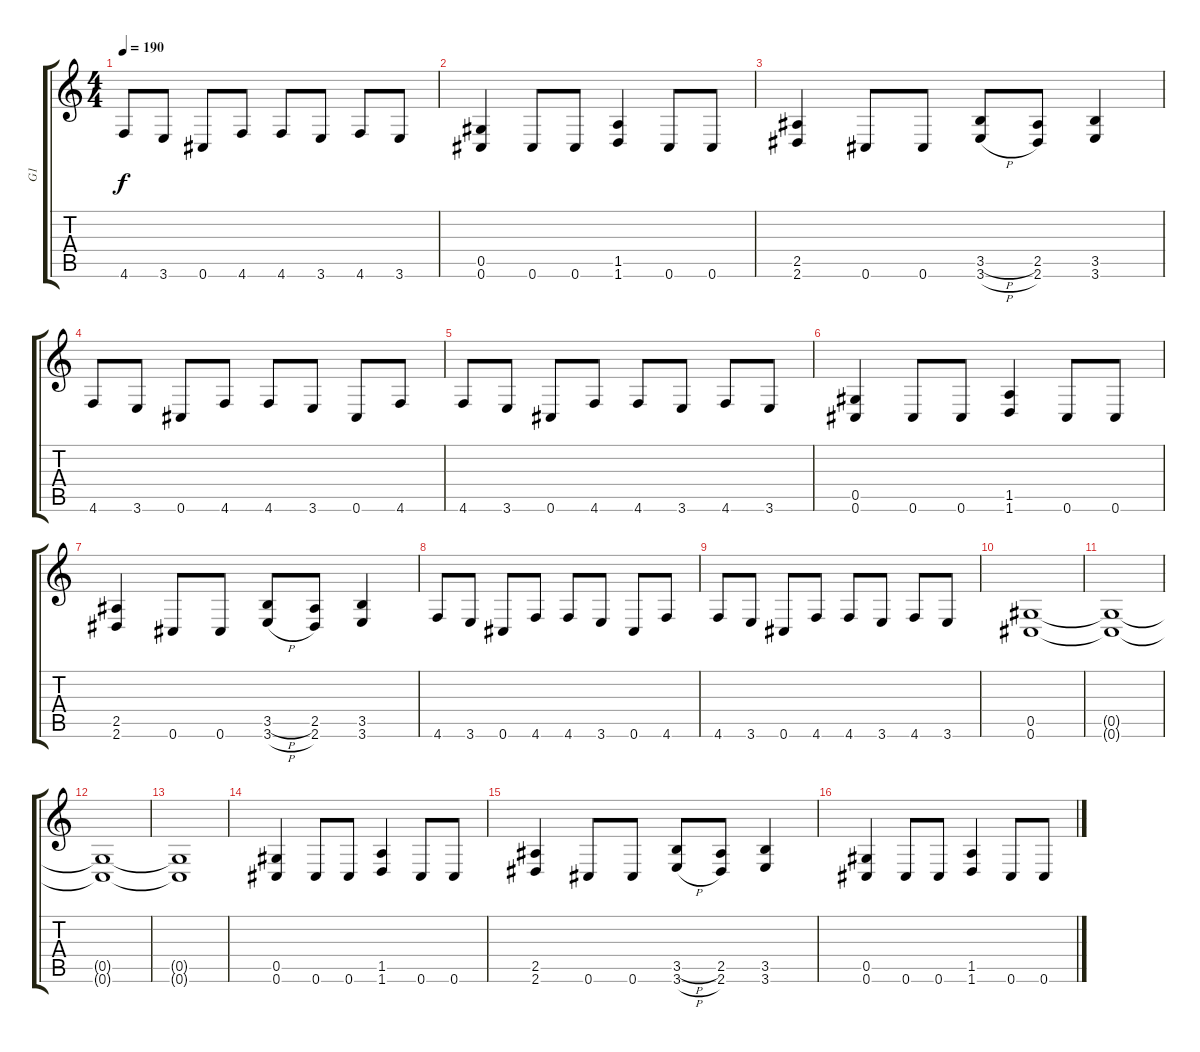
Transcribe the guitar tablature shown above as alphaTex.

\track ("G1" "G1") {instrument distortionguitar}
\staff {score tabs}
\tuning (Eb4 Bb3 Gb3 Db3 Ab2 Db2) {hide}
\ts (4 4)
\tempo 190
\clef g2
\ks c
4.6.8{dy f} 3.6.8 0.6.8 4.6.8 4.6.8 3.6.8 4.6.8 3.6.8 |
(0.5 0.6).4 0.6.8 0.6.8 (1.5 1.6).4 0.6.8 0.6.8 |
(2.5 2.6).4 0.6.8 0.6.8 (3.5{h} 3.6{h}).8 (2.5 2.6).8 (3.5 3.6).4 |
4.6.8 3.6.8 0.6.8 4.6.8 4.6.8 3.6.8 0.6.8 4.6.8 |
4.6.8 3.6.8 0.6.8 4.6.8 4.6.8 3.6.8 4.6.8 3.6.8 |
(0.5 0.6).4 0.6.8 0.6.8 (1.5 1.6).4 0.6.8 0.6.8 |
(2.5 2.6).4 0.6.8 0.6.8 (3.5{h} 3.6{h}).8 (2.5 2.6).8 (3.5 3.6).4 |
4.6.8 3.6.8 0.6.8 4.6.8 4.6.8 3.6.8 0.6.8 4.6.8 |
4.6.8 3.6.8 0.6.8 4.6.8 4.6.8 3.6.8 4.6.8 3.6.8 |
(0.5 0.6).1 |
(0.5{t} 0.6{t}).1 |
(0.5{t} 0.6{t}).1 |
(0.5{t} 0.6{t}).1 |
(0.5 0.6).4 0.6.8 0.6.8 (1.5 1.6).4 0.6.8 0.6.8 |
(2.5 2.6).4 0.6.8 0.6.8 (3.5{h} 3.6{h}).8 (2.5 2.6).8 (3.5 3.6).4 |
(0.5 0.6).4 0.6.8 0.6.8 (1.5 1.6).4 0.6.8 0.6.8
